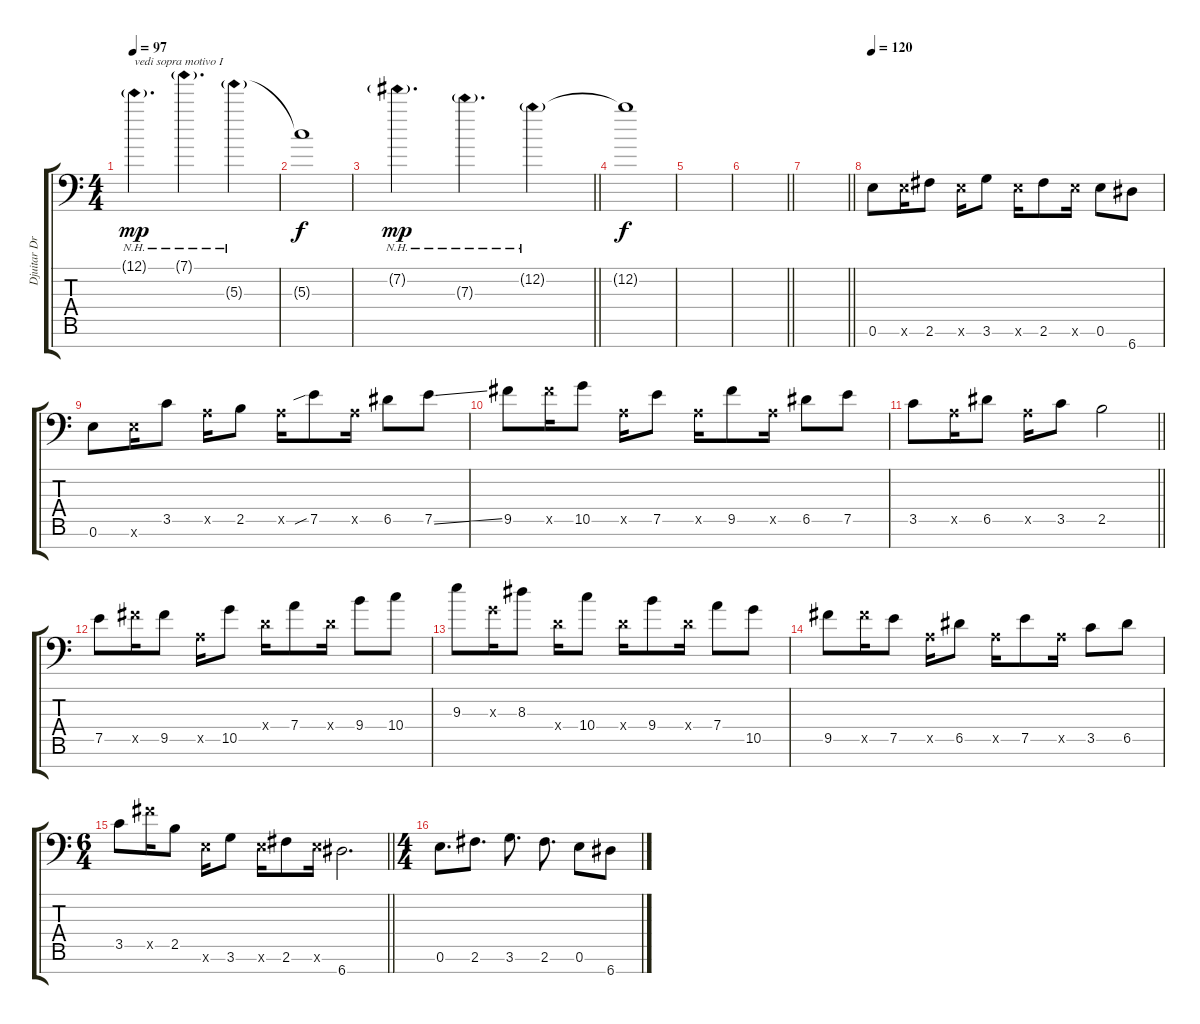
\track ("Djuitar Dropped A" "Djuitar Dr") {instrument distortionguitar}
\staff {score tabs}
\tuning (E4 B3 G3 D3 A2 E2 A1) {hide}
\ts (4 4)
\tempo 97
\clef f4
\ks c
12.1{nh g}.4{d txt "vedi sopra motivo I" dy mp} 7.1{nh g}.4{d} 5.3{nh g}.4 |
5.3{t}.1{dy f} |
\barLineRight lightlight
7.2{nh g}.4{d dy mp} 7.3{nh g}.4{d} 12.2{nh g}.4 |
12.2{t}.1{dy f} |
|
\barLineRight lightlight
|
\barLineRight lightlight
|
\tempo 120
0.6.8 0.6{x}.16 2.6.8 0.6{x}.16 3.6.8 0.6{x}.16 2.6.8 0.6{x}.16 0.6.8 6.7.8 |
0.6.8 0.6{x}.16 3.5.8 0.5{x}.16 2.5.8 0.5{x}.16 7.5{sib}.8 0.5{x}.16 6.5.8 7.5{ss}.8 |
9.5.8 9.5{x}.16 10.5.8 0.5{x}.16 7.5.8 0.5{x}.16 9.5.8 0.5{x}.16 6.5.8 7.5.8 |
\barLineRight lightlight
3.5.8 0.5{x}.16 6.5.8 0.5{x}.16 3.5.8 2.5.2 |
7.5.8 9.5{x}.16 9.5.8 0.5{x}.16 10.5.8 0.4{x}.16 7.4.8 0.4{x}.16 9.4.8 10.4.8 |
9.3.8 0.3{x}.16 8.3.8 0.4{x}.16 10.4.8 0.4{x}.16 9.4.8 0.4{x}.16 7.4.8 10.5.8 |
9.5.8 9.5{x}.16 7.5.8 0.5{x}.16 6.5.8 0.5{x}.16 7.5.8 0.5{x}.16 3.5.8 6.5.8 |
\ts (6 4)
\barLineRight lightlight
3.5.8 9.5{x}.16 2.5.8 0.6{x}.16 3.6.8 0.6{x}.16 2.6.8 0.6{x}.16 6.7.2{d} |
\ts (4 4)
0.6.8{d} 2.6.8{d} 3.6.8{d} 2.6.8{d} 0.6.8 6.7.8
